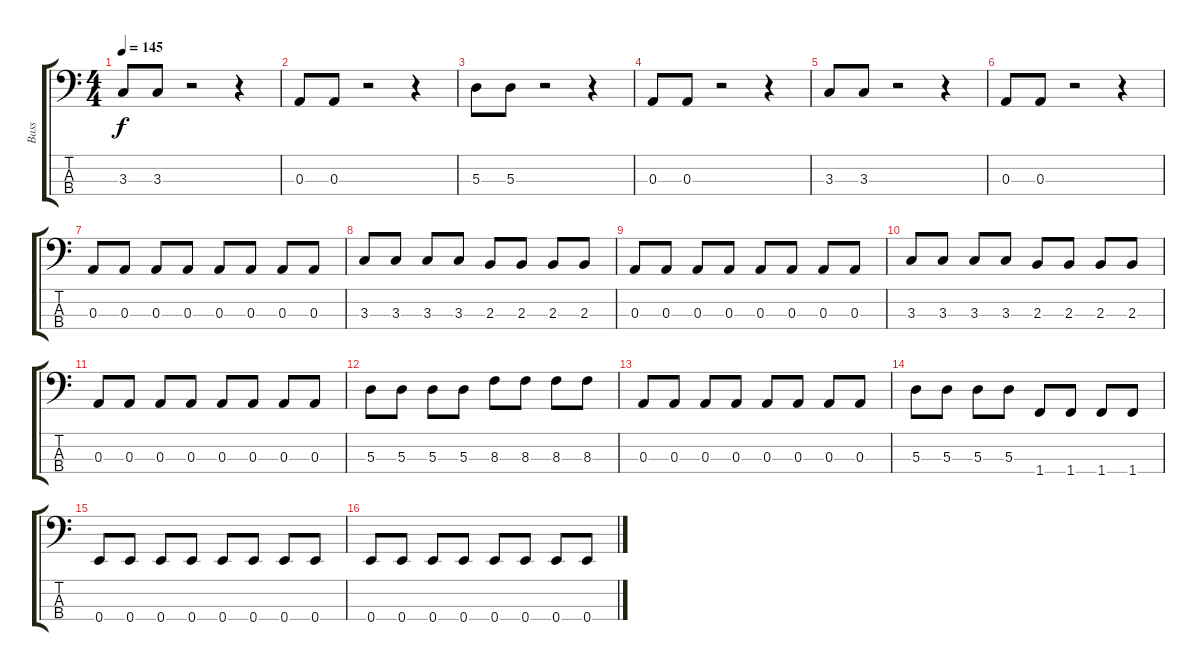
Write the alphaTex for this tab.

\track ("Bass" "Bass") {instrument acousticbass}
\staff {score tabs}
\tuning (G2 D2 A1 E1) {hide}
\ts (4 4)
\tempo 145
\clef f4
\ks c
3.3.8{dy f} 3.3.8 r.2 r.4 |
0.3.8 0.3.8 r.2 r.4 |
5.3.8 5.3.8 r.2 r.4 |
0.3.8 0.3.8 r.2 r.4 |
3.3.8 3.3.8 r.2 r.4 |
0.3.8 0.3.8 r.2 r.4 |
0.3.8 0.3.8 0.3.8 0.3.8 0.3.8 0.3.8 0.3.8 0.3.8 |
3.3.8 3.3.8 3.3.8 3.3.8 2.3.8 2.3.8 2.3.8 2.3.8 |
0.3.8 0.3.8 0.3.8 0.3.8 0.3.8 0.3.8 0.3.8 0.3.8 |
3.3.8 3.3.8 3.3.8 3.3.8 2.3.8 2.3.8 2.3.8 2.3.8 |
0.3.8 0.3.8 0.3.8 0.3.8 0.3.8 0.3.8 0.3.8 0.3.8 |
5.3.8 5.3.8 5.3.8 5.3.8 8.3.8 8.3.8 8.3.8 8.3.8 |
0.3.8 0.3.8 0.3.8 0.3.8 0.3.8 0.3.8 0.3.8 0.3.8 |
5.3.8 5.3.8 5.3.8 5.3.8 1.4.8 1.4.8 1.4.8 1.4.8 |
0.4.8 0.4.8 0.4.8 0.4.8 0.4.8 0.4.8 0.4.8 0.4.8 |
0.4.8 0.4.8 0.4.8 0.4.8 0.4.8 0.4.8 0.4.8 0.4.8
